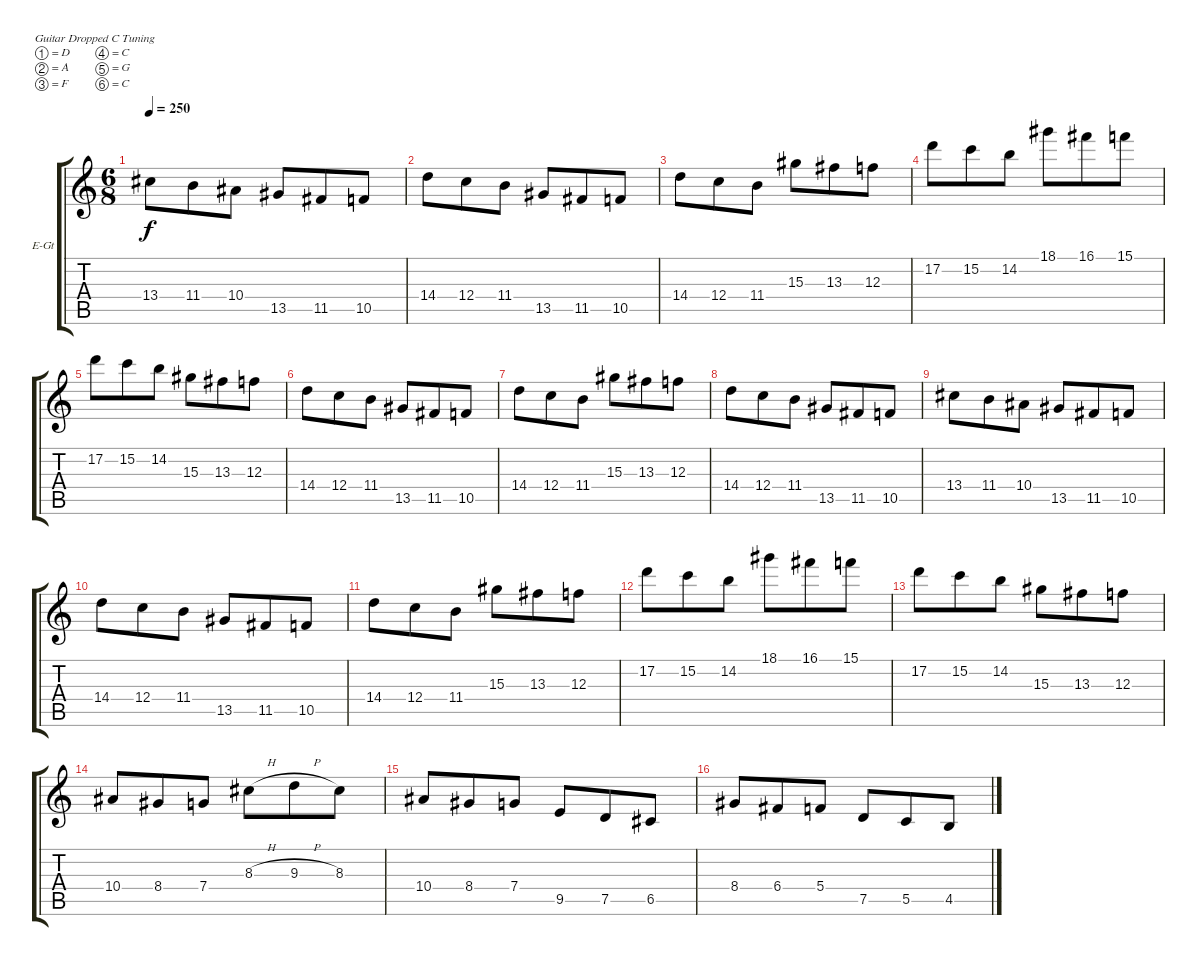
\defaultSystemsLayout 4
\bracketExtendMode groupsimilarinstruments
\firstSystemTrackNameOrientation horizontal
\otherSystemsTrackNameOrientation horizontal
\track ("Arde Ostowari" "E-Gt") {instrument distortionguitar}
\staff {score tabs}
\tuning (D4 A3 F3 C3 G2 C2)
\ts (6 8)
\tempo 250
\clef g2
\ks c
13.4.8{dy f} 11.4.8 10.4.8 13.5.8 11.5.8 10.5.8 |
14.4.8 12.4.8 11.4.8 13.5.8 11.5.8 10.5.8 |
14.4.8 12.4.8 11.4.8 15.3.8 13.3.8 12.3.8 |
17.2.8 15.2.8 14.2.8 18.1.8 16.1.8 15.1.8 |
17.2.8 15.2.8 14.2.8 15.3.8 13.3.8 12.3.8 |
14.4.8 12.4.8 11.4.8 13.5.8 11.5.8 10.5.8 |
14.4.8 12.4.8 11.4.8 15.3.8 13.3.8 12.3.8 |
14.4.8 12.4.8 11.4.8 13.5.8 11.5.8 10.5.8 |
13.4.8 11.4.8 10.4.8 13.5.8 11.5.8 10.5.8 |
14.4.8 12.4.8 11.4.8 13.5.8 11.5.8 10.5.8 |
14.4.8 12.4.8 11.4.8 15.3.8 13.3.8 12.3.8 |
17.2.8 15.2.8 14.2.8 18.1.8 16.1.8 15.1.8 |
17.2.8 15.2.8 14.2.8 15.3.8 13.3.8 12.3.8 |
10.4.8 8.4.8 7.4.8 8.3{h}.8 9.3{h}.8 8.3.8 |
10.4.8 8.4.8 7.4.8 9.5.8 7.5.8 6.5.8 |
8.4.8 6.4.8 5.4.8 7.5.8 5.5.8 4.5.8
